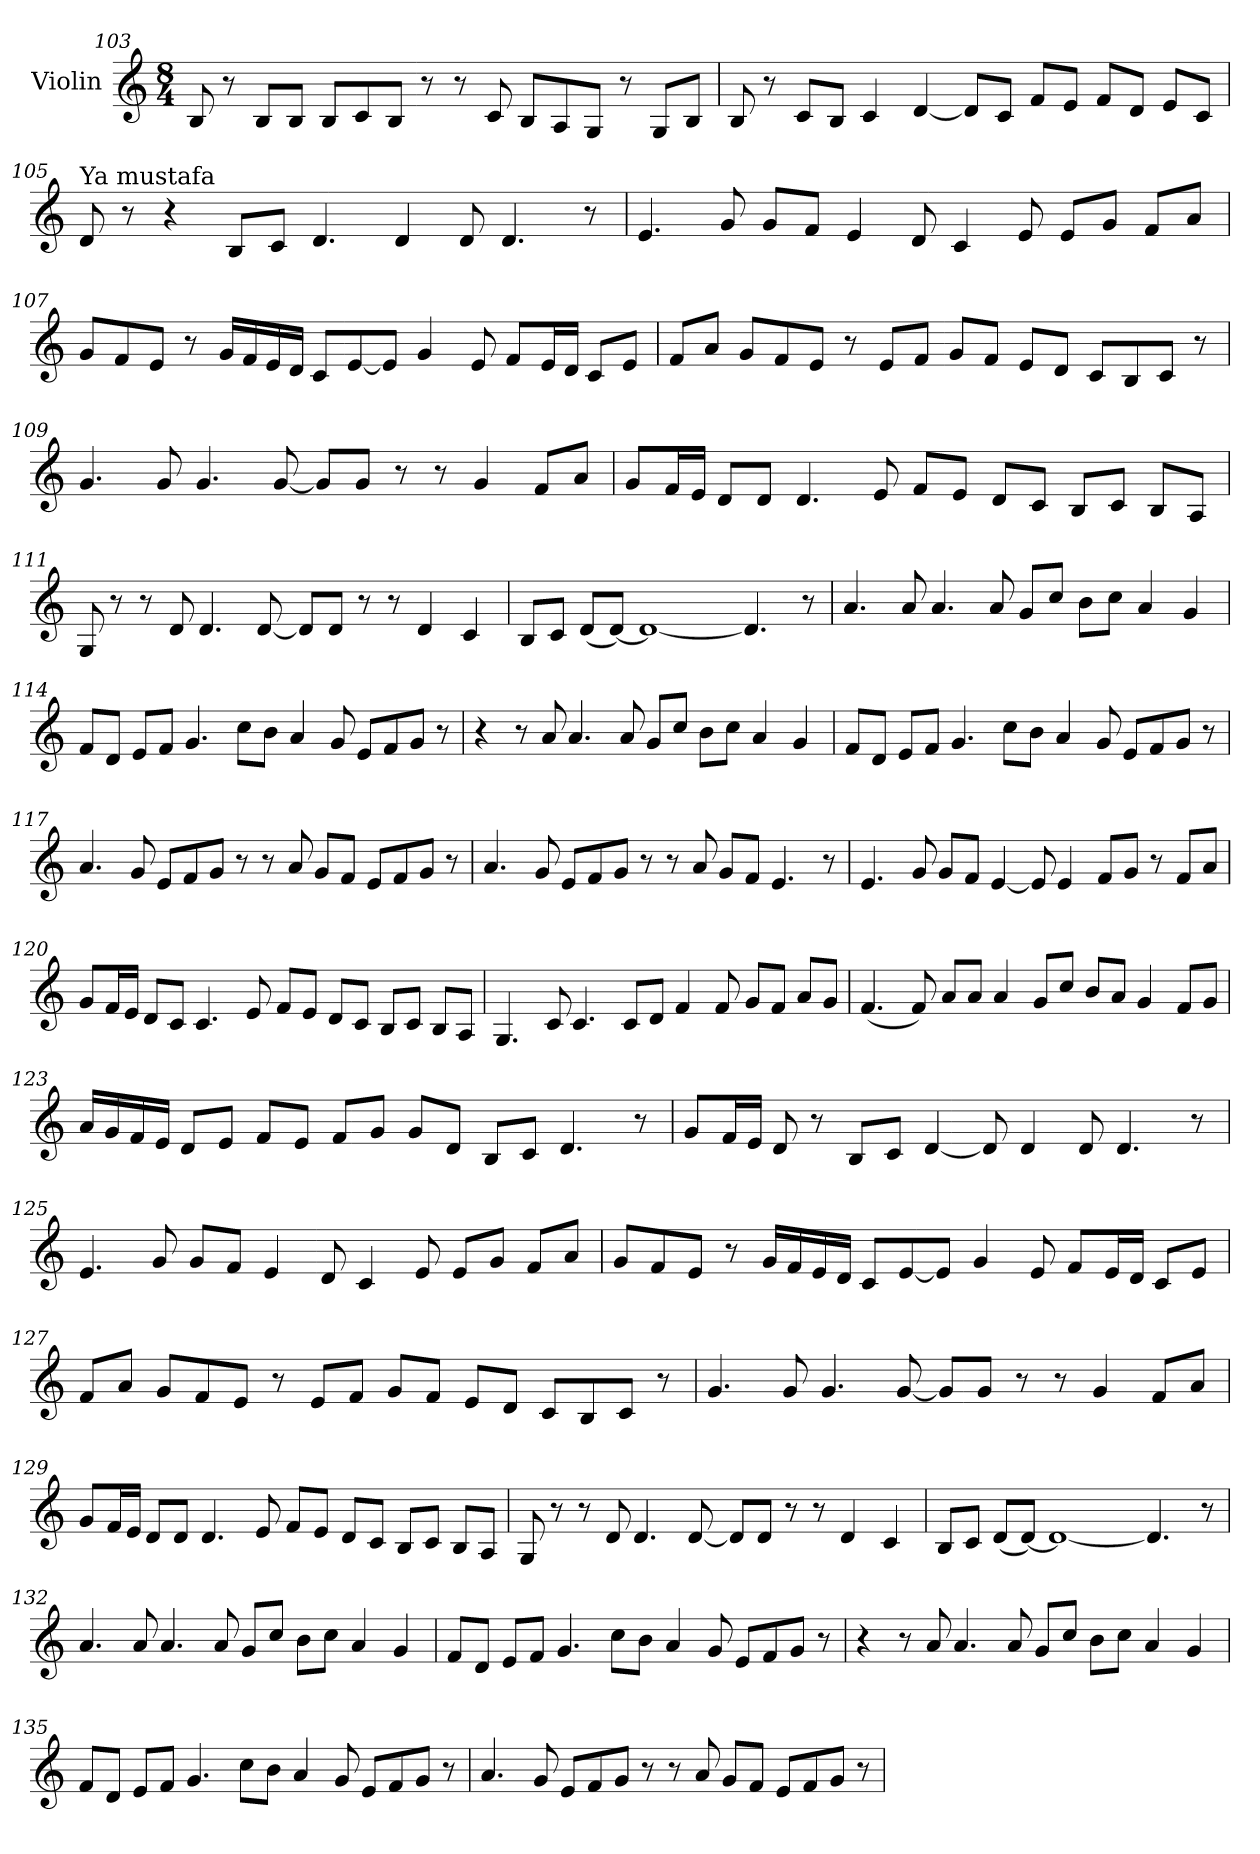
**kern
*part1
*staff1
*I"Violin
*clefG2
*k[]
*C:
*M8/4
=103
8B/
8r
8B/L
8B/J
8B/L
8c/
8B/J
8r
8r
8c/
8B/L
8A/
8G/J
8r
8G/L
8B/J
!!LO:LB:g=z
=104
8B/
8r
8c/L
8B/J
4c/
[4d/
8d/L]
8c/J
8f/L
8e/J
8f/L
8d/J
8e/L
8c/J
=105
*MM70
!LO:TX:a:t=Ya mustafa
8d/
8r
4r
8B/L
8c/J
4.d/
4d/
8d/
4.d/
8r
!!LO:LB:g=z
=106
4.e/
8g/
8g/L
8f/J
4e/
8d/
4c/
8e/
8e/L
8g/J
8f/L
8a/J
=107
8g/L
8f/
8e/J
8r
16g/LL
16f/
16e/
16d/JJ
8c/L
[8e/
8e/J]
4g/
8e/
8f/L
16e/L
16d/JJ
8c/L
8e/J
!!LO:PB:g=z
=108
8f/L
8a/J
8g/L
8f/
8e/J
8r
8e/L
8f/J
8g/L
8f/J
8e/L
8d/J
8c/L
8B/
8c/J
8r
=109
4.g/
8g/
4.g/
[8g/
8g/L]
8g/J
8r
8r
4g/
8f/L
8a/J
!!LO:LB:g=z
=110
8g/L
16f/L
16e/JJ
8d/L
8d/J
4.d/
8e/
8f/L
8e/J
8d/L
8c/J
8B/L
8c/J
8B/L
8A/J
=111
8G/
8r
8r
8d/
4.d/
[8d/
8d/L]
8d/J
8r
8r
4d/
4c/
!!LO:LB:g=z
=112
8B/L
8c/J
(8d/L
[8d/J)
1d_
4.d/]
8r
=113
4.a/
8a/
4.a/
8a/
8g/L
8cc/J
8b\L
8cc\J
4a/
4g/
=114
8f/L
8d/J
8e/L
8f/J
4.g/
8cc\L
8b\J
4a/
8g/
8e/L
8f/
8g/J
8r
!!LO:LB:g=z
=115
4r
8r
8a/
4.a/
8a/
8g/L
8cc/J
8b\L
8cc\J
4a/
4g/
=116
8f/L
8d/J
8e/L
8f/J
4.g/
8cc\L
8b\J
4a/
8g/
8e/L
8f/
8g/J
8r
!!LO:LB:g=z
=117
4.a/
8g/
8e/L
8f/
8g/J
8r
8r
8a/
8g/L
8f/J
8e/L
8f/
8g/J
8r
=118
4.a/
8g/
8e/L
8f/
8g/J
8r
8r
8a/
8g/L
8f/J
4.e/
8r
!!LO:LB:g=z
=119
4.e/
8g/
8g/L
8f/J
[4e/
8e/]
4e/
8f/L
8g/J
8r
8f/L
8a/J
=120
8g/L
16f/L
16e/JJ
8d/L
8c/J
4.c/
8e/
8f/L
8e/J
8d/L
8c/J
8B/L
8c/J
8B/L
8A/J
!!LO:LB:g=z
=121
4.G/
8c/
4.c/
8c/L
8d/J
4f/
8f/
8g/L
8f/J
8a/L
8g/J
=122
(4.f/
8f/)
8a/L
8a/J
4a/
8g/L
8cc/J
8b/L
8a/J
4g/
8f/L
8g/J
!!LO:LB:g=z
=123
16a/LL
16g/
16f/
16e/JJ
8d/L
8e/J
8f/L
8e/J
8f/L
8g/J
8g/L
8d/J
8B/L
8c/J
4.d/
8r
=124
8g/L
16f/L
16e/JJ
8d/
8r
8B/L
8c/J
[4d/
8d/]
4d/
8d/
4.d/
8r
!!LO:PB:g=z
=125
4.e/
8g/
8g/L
8f/J
4e/
8d/
4c/
8e/
8e/L
8g/J
8f/L
8a/J
=126
8g/L
8f/
8e/J
8r
16g/LL
16f/
16e/
16d/JJ
8c/L
[8e/
8e/J]
4g/
8e/
8f/L
16e/L
16d/JJ
8c/L
8e/J
!!LO:LB:g=z
=127
8f/L
8a/J
8g/L
8f/
8e/J
8r
8e/L
8f/J
8g/L
8f/J
8e/L
8d/J
8c/L
8B/
8c/J
8r
=128
4.g/
8g/
4.g/
[8g/
8g/L]
8g/J
8r
8r
4g/
8f/L
8a/J
!!LO:LB:g=z
=129
8g/L
16f/L
16e/JJ
8d/L
8d/J
4.d/
8e/
8f/L
8e/J
8d/L
8c/J
8B/L
8c/J
8B/L
8A/J
=130
8G/
8r
8r
8d/
4.d/
[8d/
8d/L]
8d/J
8r
8r
4d/
4c/
!!LO:LB:g=z
=131
8B/L
8c/J
(8d/L
[8d/J)
1d_
4.d/]
8r
=132
4.a/
8a/
4.a/
8a/
8g/L
8cc/J
8b\L
8cc\J
4a/
4g/
=133
8f/L
8d/J
8e/L
8f/J
4.g/
8cc\L
8b\J
4a/
8g/
8e/L
8f/
8g/J
8r
!!LO:LB:g=z
=134
4r
8r
8a/
4.a/
8a/
8g/L
8cc/J
8b\L
8cc\J
4a/
4g/
=135
8f/L
8d/J
8e/L
8f/J
4.g/
8cc\L
8b\J
4a/
8g/
8e/L
8f/
8g/J
8r
!!LO:LB:g=z
=136
4.a/
8g/
8e/L
8f/
8g/J
8r
8r
8a/
8g/L
8f/J
8e/L
8f/
8g/J
8r
=
*-
